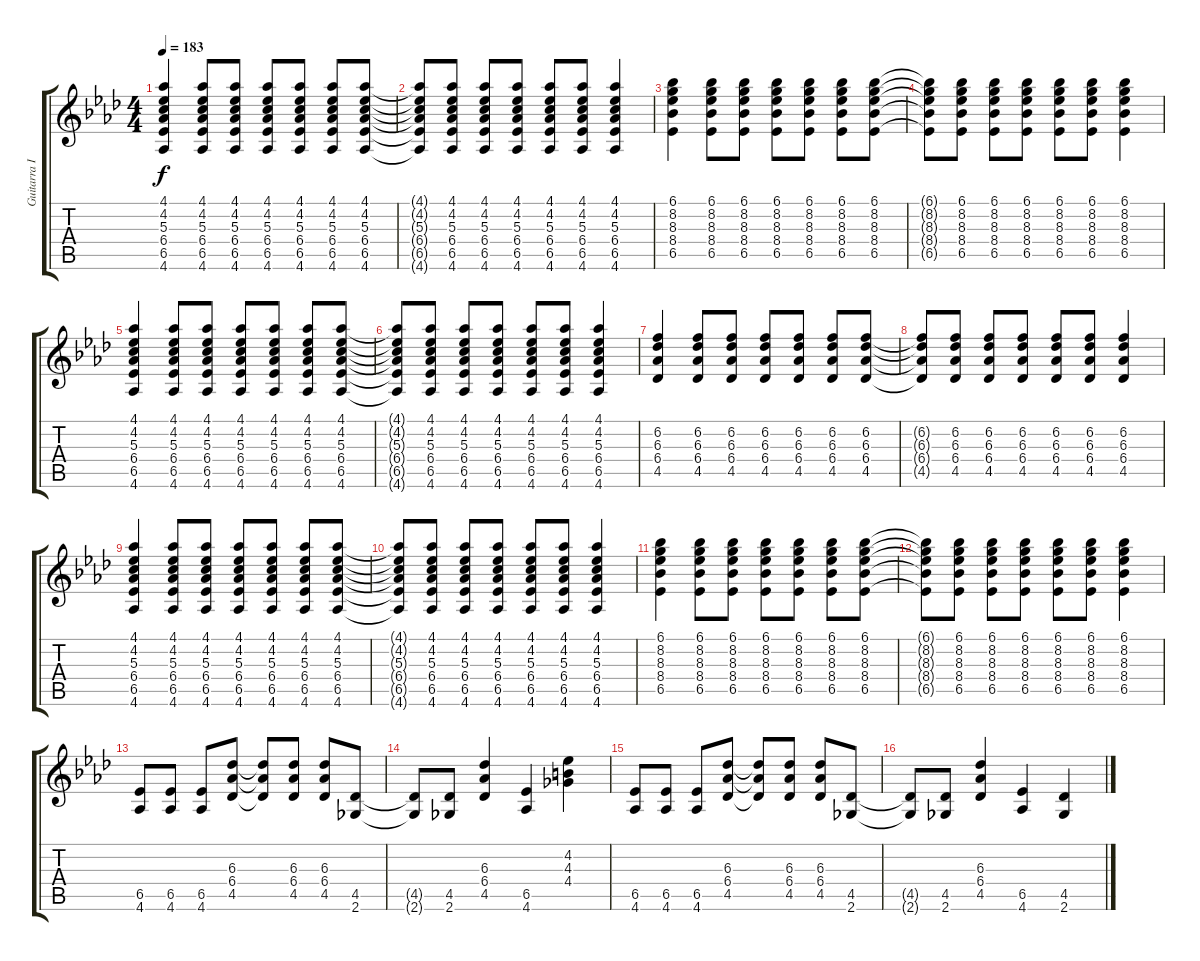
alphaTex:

\track ("Guitarra I" "Guitarra I") {instrument distortionguitar}
\staff {score tabs}
\tuning (E4 B3 G3 D3 A2 E2) {hide}
\ts (4 4)
\tempo 183
\clef g2
\ks ab
(4.1 4.2 5.3 6.4 6.5 4.6).4{dy f} (4.1 4.2 5.3 6.4 6.5 4.6).8 (4.1 4.2 5.3 6.4 6.5 4.6).8 (4.1 4.2 5.3 6.4 6.5 4.6).8 (4.1 4.2 5.3 6.4 6.5 4.6).8 (4.1 4.2 5.3 6.4 6.5 4.6).8 (4.1 4.2 5.3 6.4 6.5 4.6).8 |
(4.1{t} 4.2{t} 5.3{t} 6.4{t} 6.5{t} 4.6{t}).8 (4.1 4.2 5.3 6.4 6.5 4.6).8 (4.1 4.2 5.3 6.4 6.5 4.6).8 (4.1 4.2 5.3 6.4 6.5 4.6).8 (4.1 4.2 5.3 6.4 6.5 4.6).8 (4.1 4.2 5.3 6.4 6.5 4.6).8 (4.1 4.2 5.3 6.4 6.5 4.6).4 |
(6.1 8.2 8.3 8.4 6.5).4 (6.1 8.2 8.3 8.4 6.5).8 (6.1 8.2 8.3 8.4 6.5).8 (6.1 8.2 8.3 8.4 6.5).8 (6.1 8.2 8.3 8.4 6.5).8 (6.1 8.2 8.3 8.4 6.5).8 (6.1 8.2 8.3 8.4 6.5).8 |
(6.1{t} 8.2{t} 8.3{t} 8.4{t} 6.5{t}).8 (6.1 8.2 8.3 8.4 6.5).8 (6.1 8.2 8.3 8.4 6.5).8 (6.1 8.2 8.3 8.4 6.5).8 (6.1 8.2 8.3 8.4 6.5).8 (6.1 8.2 8.3 8.4 6.5).8 (6.1 8.2 8.3 8.4 6.5).4 |
(4.1 4.2 5.3 6.4 6.5 4.6).4 (4.1 4.2 5.3 6.4 6.5 4.6).8 (4.1 4.2 5.3 6.4 6.5 4.6).8 (4.1 4.2 5.3 6.4 6.5 4.6).8 (4.1 4.2 5.3 6.4 6.5 4.6).8 (4.1 4.2 5.3 6.4 6.5 4.6).8 (4.1 4.2 5.3 6.4 6.5 4.6).8 |
(4.1{t} 4.2{t} 5.3{t} 6.4{t} 6.5{t} 4.6{t}).8 (4.1 4.2 5.3 6.4 6.5 4.6).8 (4.1 4.2 5.3 6.4 6.5 4.6).8 (4.1 4.2 5.3 6.4 6.5 4.6).8 (4.1 4.2 5.3 6.4 6.5 4.6).8 (4.1 4.2 5.3 6.4 6.5 4.6).8 (4.1 4.2 5.3 6.4 6.5 4.6).4 |
(6.2 6.3 6.4 4.5).4 (6.2 6.3 6.4 4.5).8 (6.2 6.3 6.4 4.5).8 (6.2 6.3 6.4 4.5).8 (6.2 6.3 6.4 4.5).8 (6.2 6.3 6.4 4.5).8 (6.2 6.3 6.4 4.5).8 |
(6.2{t} 6.3{t} 6.4{t} 4.5{t}).8 (6.2 6.3 6.4 4.5).8 (6.2 6.3 6.4 4.5).8 (6.2 6.3 6.4 4.5).8 (6.2 6.3 6.4 4.5).8 (6.2 6.3 6.4 4.5).8 (6.2 6.3 6.4 4.5).4 |
(4.1 4.2 5.3 6.4 6.5 4.6).4 (4.1 4.2 5.3 6.4 6.5 4.6).8 (4.1 4.2 5.3 6.4 6.5 4.6).8 (4.1 4.2 5.3 6.4 6.5 4.6).8 (4.1 4.2 5.3 6.4 6.5 4.6).8 (4.1 4.2 5.3 6.4 6.5 4.6).8 (4.1 4.2 5.3 6.4 6.5 4.6).8 |
(4.1{t} 4.2{t} 5.3{t} 6.4{t} 6.5{t} 4.6{t}).8 (4.1 4.2 5.3 6.4 6.5 4.6).8 (4.1 4.2 5.3 6.4 6.5 4.6).8 (4.1 4.2 5.3 6.4 6.5 4.6).8 (4.1 4.2 5.3 6.4 6.5 4.6).8 (4.1 4.2 5.3 6.4 6.5 4.6).8 (4.1 4.2 5.3 6.4 6.5 4.6).4 |
(6.1 8.2 8.3 8.4 6.5).4 (6.1 8.2 8.3 8.4 6.5).8 (6.1 8.2 8.3 8.4 6.5).8 (6.1 8.2 8.3 8.4 6.5).8 (6.1 8.2 8.3 8.4 6.5).8 (6.1 8.2 8.3 8.4 6.5).8 (6.1 8.2 8.3 8.4 6.5).8 |
(6.1{t} 8.2{t} 8.3{t} 8.4{t} 6.5{t}).8 (6.1 8.2 8.3 8.4 6.5).8 (6.1 8.2 8.3 8.4 6.5).8 (6.1 8.2 8.3 8.4 6.5).8 (6.1 8.2 8.3 8.4 6.5).8 (6.1 8.2 8.3 8.4 6.5).8 (6.1 8.2 8.3 8.4 6.5).4 |
(6.5 4.6).8{volume 16 balance 8} (6.5 4.6).8 (6.5 4.6).8 (6.3 6.4 4.5).8 (6.3{t} 6.4{t} 4.5{t}).8 (6.3 6.4 4.5).8 (6.3 6.4 4.5).8 (4.5 2.6).8 |
(4.5{t} 2.6{t}).8 (4.5 2.6).8 (6.3 6.4 4.5).4 (6.5 4.6).4 (4.2 4.3 4.4).4{volume 16 balance 16} |
(6.5 4.6).8 (6.5 4.6).8 (6.5 4.6).8 (6.3 6.4 4.5).8 (6.3{t} 6.4{t} 4.5{t}).8 (6.3 6.4 4.5).8 (6.3 6.4 4.5).8 (4.5 2.6).8 |
(4.5{t} 2.6{t}).8 (4.5 2.6).8 (6.3 6.4 4.5).4 (6.5 4.6).4 (4.5 2.6).4
